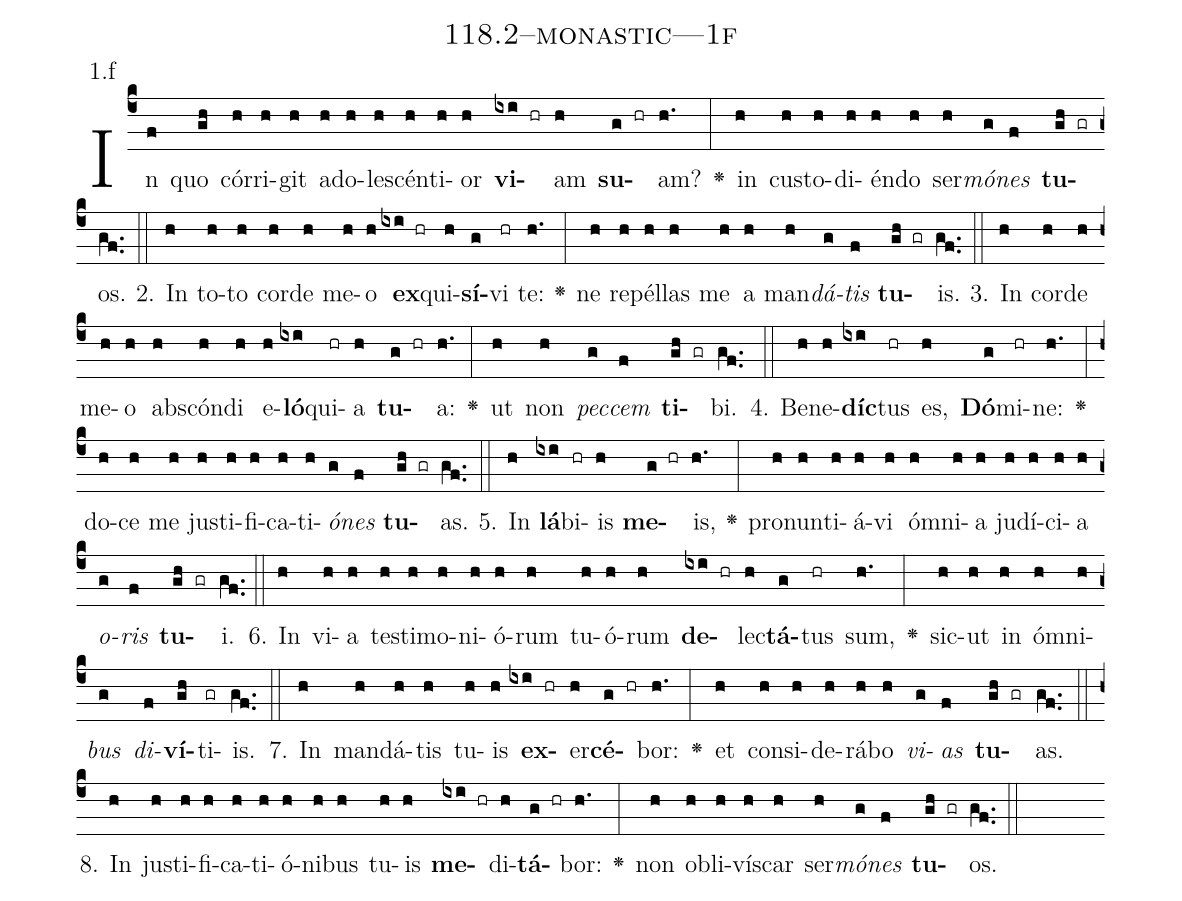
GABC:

name: 118.2--monastic---1f;
annotation: 1.f;
%%
(c4)In(f) quo(gh) cór(h)ri(h)git(h) ad(h)o(h)le(h)scén(h)ti(h)or(h) <b>vi</b>(ixi hr)am(h) <b>su</b>(g hr)am?(h.) <v>\greheightstar</v>(:) in(h) cus(h)to(h)di(h)én(h)do(h) ser(h)<i>mó</i>(g)<i>nes</i>(f) <b>tu</b>(gh gr)os.(gf..) (::)
2. In(h) to(h)to(h) cor(h)de(h) me(h)o(h) <b>ex</b>(ixi hr)qui(h)<b>sí</b>(g)vi(hr) te:(h.) <v>\greheightstar</v>(:) ne(h) re(h)pél(h)las(h) me(h) a(h) man(h)<i>dá</i>(g)<i>tis</i>(f) <b>tu</b>(gh gr)is.(gf..) (::)
3. In(h) cor(h)de(h) me(h)o(h) abs(h)cón(h)di(h) e(h)<b>ló</b>(ixi)qui(hr)a(h) <b>tu</b>(g hr)a:(h.) <v>\greheightstar</v>(:) ut(h) non(h) <i>pec</i>(g)<i>cem</i>(f) <b>ti</b>(gh gr)bi.(gf..) (::)
4. Be(h)ne(h)<b>díc</b>(ixi)tus(hr) es,(h) <b>Dó</b>(g)mi(hr)ne:(h.) <v>\greheightstar</v>(:) do(h)ce(h) me(h) jus(h)ti(h)fi(h)ca(h)ti(h)<i>ó</i>(g)<i>nes</i>(f) <b>tu</b>(gh gr)as.(gf..) (::)
5. In(h) <b>lá</b>(ixi)bi(hr)is(h) <b>me</b>(g hr)is,(h.) <v>\greheightstar</v>(:) pro(h)nun(h)ti(h)á(h)vi(h) óm(h)ni(h)a(h) ju(h)dí(h)ci(h)a(h) <i>o</i>(g)<i>ris</i>(f) <b>tu</b>(gh gr)i.(gf..) (::)
6. In(h) vi(h)a(h) tes(h)ti(h)mo(h)ni(h)ó(h)rum(h) tu(h)ó(h)rum(h) <b>de</b>(ixi hr)lec(h)<b>tá</b>(g)tus(hr) sum,(h.) <v>\greheightstar</v>(:) sic(h)ut(h) in(h) óm(h)ni(h)<i>bus</i>(g) <i>di</i>(f)<b>ví</b>(gh)ti(gr)is.(gf..) (::)
7. In(h) man(h)dá(h)tis(h) tu(h)is(h) <b>ex</b>(ixi hr)er(h)<b>cé</b>(g hr)bor:(h.) <v>\greheightstar</v>(:) et(h) con(h)si(h)de(h)rá(h)bo(h) <i>vi</i>(g)<i>as</i>(f) <b>tu</b>(gh gr)as.(gf..) (::)
8. In(h) jus(h)ti(h)fi(h)ca(h)ti(h)ó(h)ni(h)bus(h) tu(h)is(h) <b>me</b>(ixi hr)di(h)<b>tá</b>(g hr)bor:(h.) <v>\greheightstar</v>(:) non(h) ob(h)li(h)vís(h)car(h) ser(h)<i>mó</i>(g)<i>nes</i>(f) <b>tu</b>(gh gr)os.(gf..) (::)
